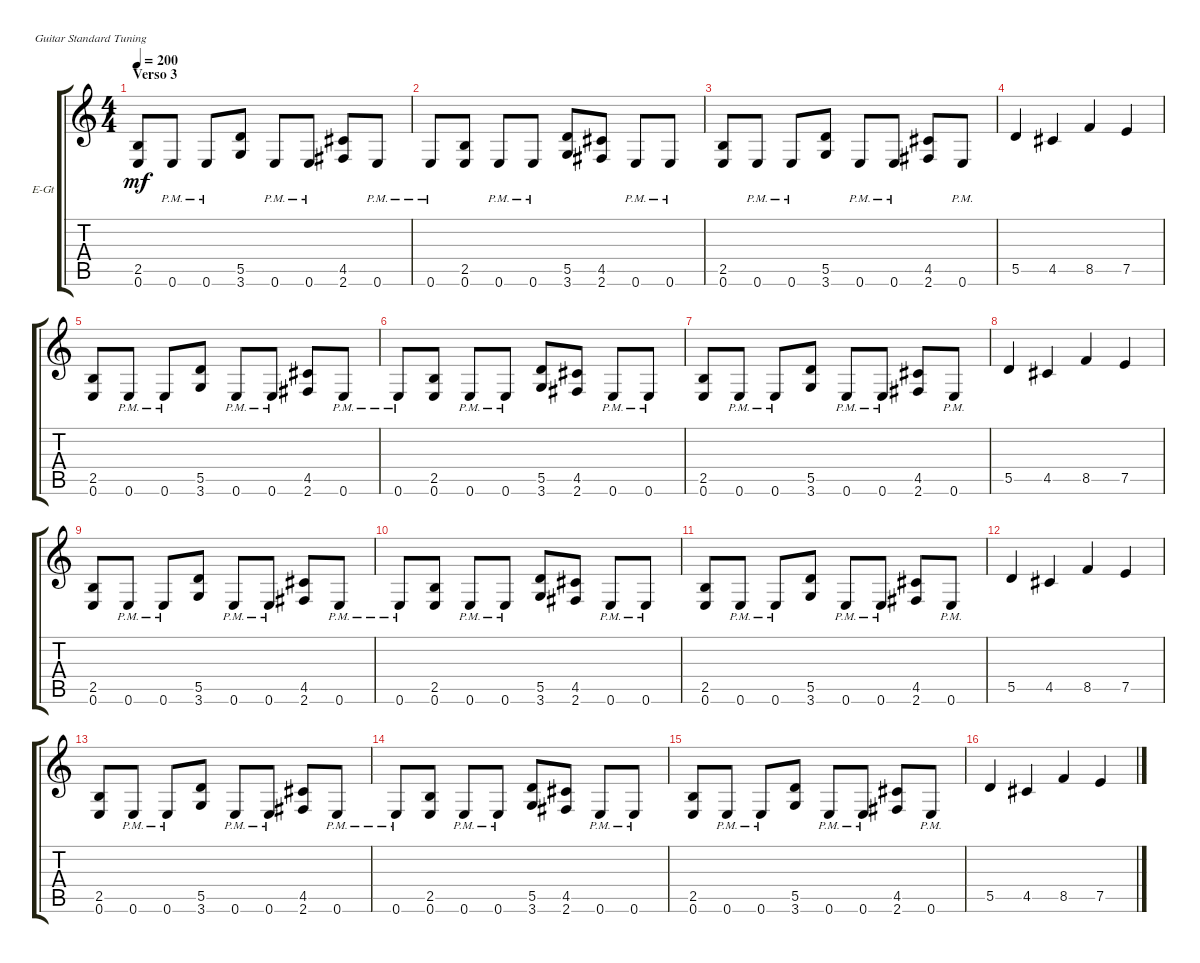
\defaultSystemsLayout 4
\bracketExtendMode groupsimilarinstruments
\firstSystemTrackNameOrientation horizontal
\otherSystemsTrackNameOrientation horizontal
\track ("Gtr1" "E-Gt") {instrument distortionguitar}
\staff {score tabs}
\tuning (E4 B3 G3 D3 A2 E2)
\ts (4 4)
\section ("" "Verso 3")
\tempo 200
\clef g2
\ks c
(2.5 0.6).8{dy mf} 0.6{pm}.8 0.6{pm}.8 (5.5 3.6).8 0.6{pm}.8 0.6{pm}.8 (4.5 2.6).8 0.6{pm}.8 |
0.6{pm}.8 (2.5 0.6).8 0.6{pm}.8 0.6{pm}.8 (5.5 3.6).8 (4.5 2.6).8 0.6{pm}.8 0.6{pm}.8 |
(2.5 0.6).8 0.6{pm}.8 0.6{pm}.8 (5.5 3.6).8 0.6{pm}.8 0.6{pm}.8 (4.5 2.6).8 0.6{pm}.8 |
5.5.4 4.5.4 8.5.4 7.5.4 |
(2.5 0.6).8 0.6{pm}.8 0.6{pm}.8 (5.5 3.6).8 0.6{pm}.8 0.6{pm}.8 (4.5 2.6).8 0.6{pm}.8 |
0.6{pm}.8 (2.5 0.6).8 0.6{pm}.8 0.6{pm}.8 (5.5 3.6).8 (4.5 2.6).8 0.6{pm}.8 0.6{pm}.8 |
(2.5 0.6).8 0.6{pm}.8 0.6{pm}.8 (5.5 3.6).8 0.6{pm}.8 0.6{pm}.8 (4.5 2.6).8 0.6{pm}.8 |
5.5.4 4.5.4 8.5.4 7.5.4 |
(2.5 0.6).8 0.6{pm}.8 0.6{pm}.8 (5.5 3.6).8 0.6{pm}.8 0.6{pm}.8 (4.5 2.6).8 0.6{pm}.8 |
0.6{pm}.8 (2.5 0.6).8 0.6{pm}.8 0.6{pm}.8 (5.5 3.6).8 (4.5 2.6).8 0.6{pm}.8 0.6{pm}.8 |
(2.5 0.6).8 0.6{pm}.8 0.6{pm}.8 (5.5 3.6).8 0.6{pm}.8 0.6{pm}.8 (4.5 2.6).8 0.6{pm}.8 |
5.5.4 4.5.4 8.5.4 7.5.4 |
(2.5 0.6).8 0.6{pm}.8 0.6{pm}.8 (5.5 3.6).8 0.6{pm}.8 0.6{pm}.8 (4.5 2.6).8 0.6{pm}.8 |
0.6{pm}.8 (2.5 0.6).8 0.6{pm}.8 0.6{pm}.8 (5.5 3.6).8 (4.5 2.6).8 0.6{pm}.8 0.6{pm}.8 |
(2.5 0.6).8 0.6{pm}.8 0.6{pm}.8 (5.5 3.6).8 0.6{pm}.8 0.6{pm}.8 (4.5 2.6).8 0.6{pm}.8 |
5.5.4 4.5.4 8.5.4 7.5.4
